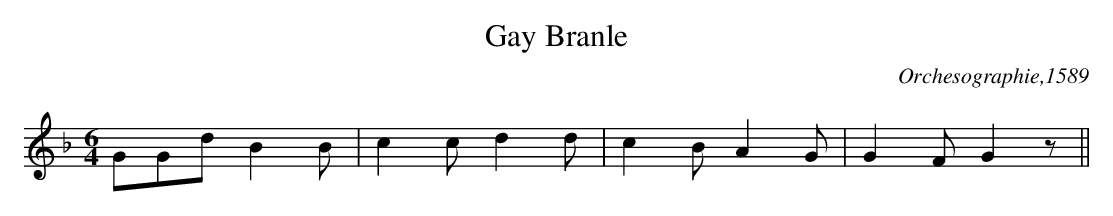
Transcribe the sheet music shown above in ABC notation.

X:1
T:Gay Branle
C:Orchesographie,1589
M:6/4
K:GDor
GGd B2B | c2c d2d |c2B A2G | G2F G2 z ||
